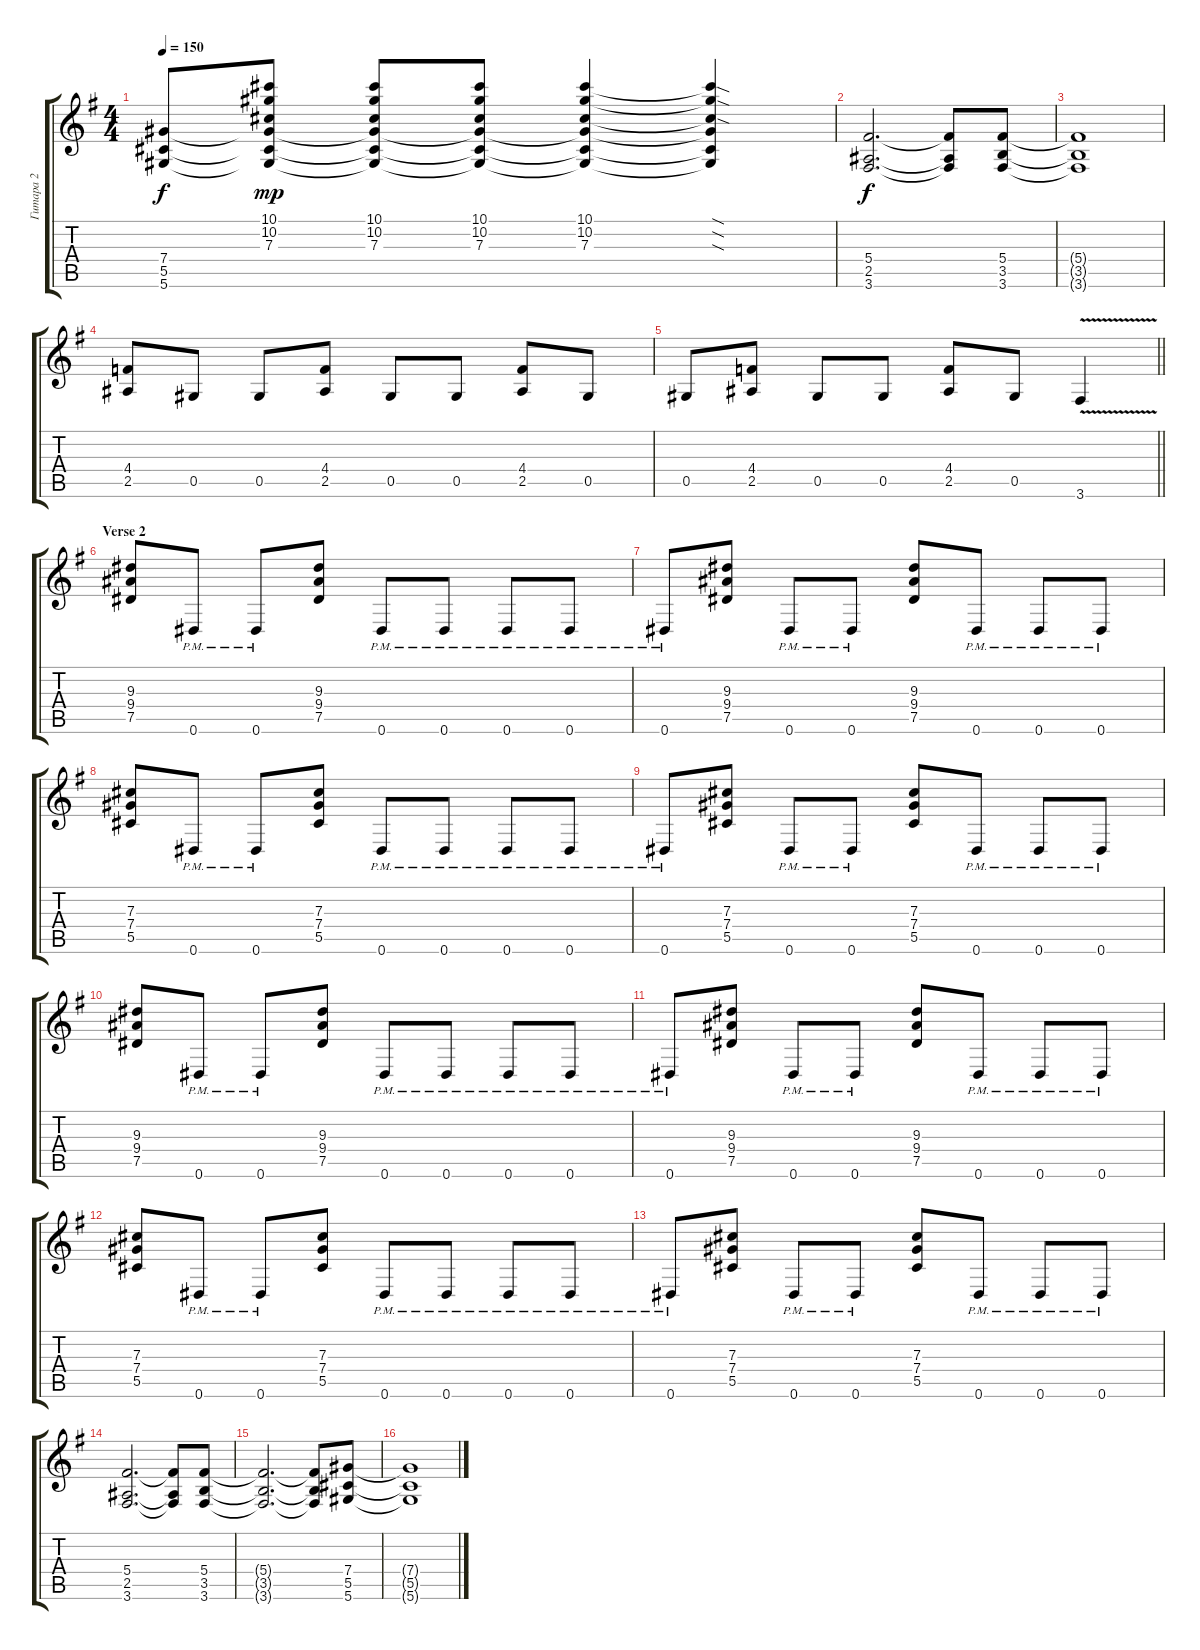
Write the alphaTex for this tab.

\track ("Гитара 2" "Гитара 2") {instrument distortionguitar}
\staff {score tabs}
\tuning (Eb4 Bb3 Gb3 Db3 Ab2 Eb2) {hide}
\ts (4 4)
\tempo 150
\clef g2
\ks eminor
(7.4{t} 5.5{t} 5.6{t}).8{dy f} (10.1 10.2 7.3 7.4{t} 5.5{t} 5.6{t}).8{dy mp} (10.1 10.2 7.3 7.4{t} 5.5{t} 5.6{t}).8 (10.1 10.2 7.3 7.4{t} 5.5{t} 5.6{t}).8 (10.1 10.2 7.3 7.4{t} 5.5{t} 5.6{t}).4 (10.1{sod t} 10.2{sod t} 7.3{sod t} 7.4{t} 5.5{t} 5.6{t}).4 |
(5.4 2.5 3.6).2{d dy f} (5.4{t} 2.5{t} 3.6{t}).8 (5.4 3.5 3.6).8 |
(5.4{t} 3.5{t} 3.6{t}).1 |
(4.4 2.5).8 0.5.8 0.5.8 (4.4 2.5).8 0.5.8 0.5.8 (4.4 2.5).8 0.5.8 |
\barLineRight lightlight
0.5.8 (4.4 2.5).8 0.5.8 0.5.8 (4.4 2.5).8 0.5.8 3.6{v}.4 |
\section ("" "Verse 2")
(9.3 9.4 7.5).8 0.6{pm}.8 0.6{pm}.8 (9.3 9.4 7.5).8 0.6{pm}.8 0.6{pm}.8 0.6{pm}.8 0.6{pm}.8 |
0.6{pm}.8 (9.3 9.4 7.5).8 0.6{pm}.8 0.6{pm}.8 (9.3 9.4 7.5).8 0.6{pm}.8 0.6{pm}.8 0.6{pm}.8 |
(7.3 7.4 5.5).8 0.6{pm}.8 0.6{pm}.8 (7.3 7.4 5.5).8 0.6{pm}.8 0.6{pm}.8 0.6{pm}.8 0.6{pm}.8 |
0.6{pm}.8 (7.3 7.4 5.5).8 0.6{pm}.8 0.6{pm}.8 (7.3 7.4 5.5).8 0.6{pm}.8 0.6{pm}.8 0.6{pm}.8 |
(9.3 9.4 7.5).8 0.6{pm}.8 0.6{pm}.8 (9.3 9.4 7.5).8 0.6{pm}.8 0.6{pm}.8 0.6{pm}.8 0.6{pm}.8 |
0.6{pm}.8 (9.3 9.4 7.5).8 0.6{pm}.8 0.6{pm}.8 (9.3 9.4 7.5).8 0.6{pm}.8 0.6{pm}.8 0.6{pm}.8 |
(7.3 7.4 5.5).8 0.6{pm}.8 0.6{pm}.8 (7.3 7.4 5.5).8 0.6{pm}.8 0.6{pm}.8 0.6{pm}.8 0.6{pm}.8 |
0.6{pm}.8 (7.3 7.4 5.5).8 0.6{pm}.8 0.6{pm}.8 (7.3 7.4 5.5).8 0.6{pm}.8 0.6{pm}.8 0.6{pm}.8 |
(5.4 2.5 3.6).2{d} (5.4{t} 2.5{t} 3.6{t}).8 (5.4 3.5 3.6).8 |
(5.4{t} 3.5{t} 3.6{t}).2{d} (5.4{t} 3.5{t} 3.6{t}).8 (7.4 5.5 5.6).8 |
(7.4{t} 5.5{t} 5.6{t}).1
